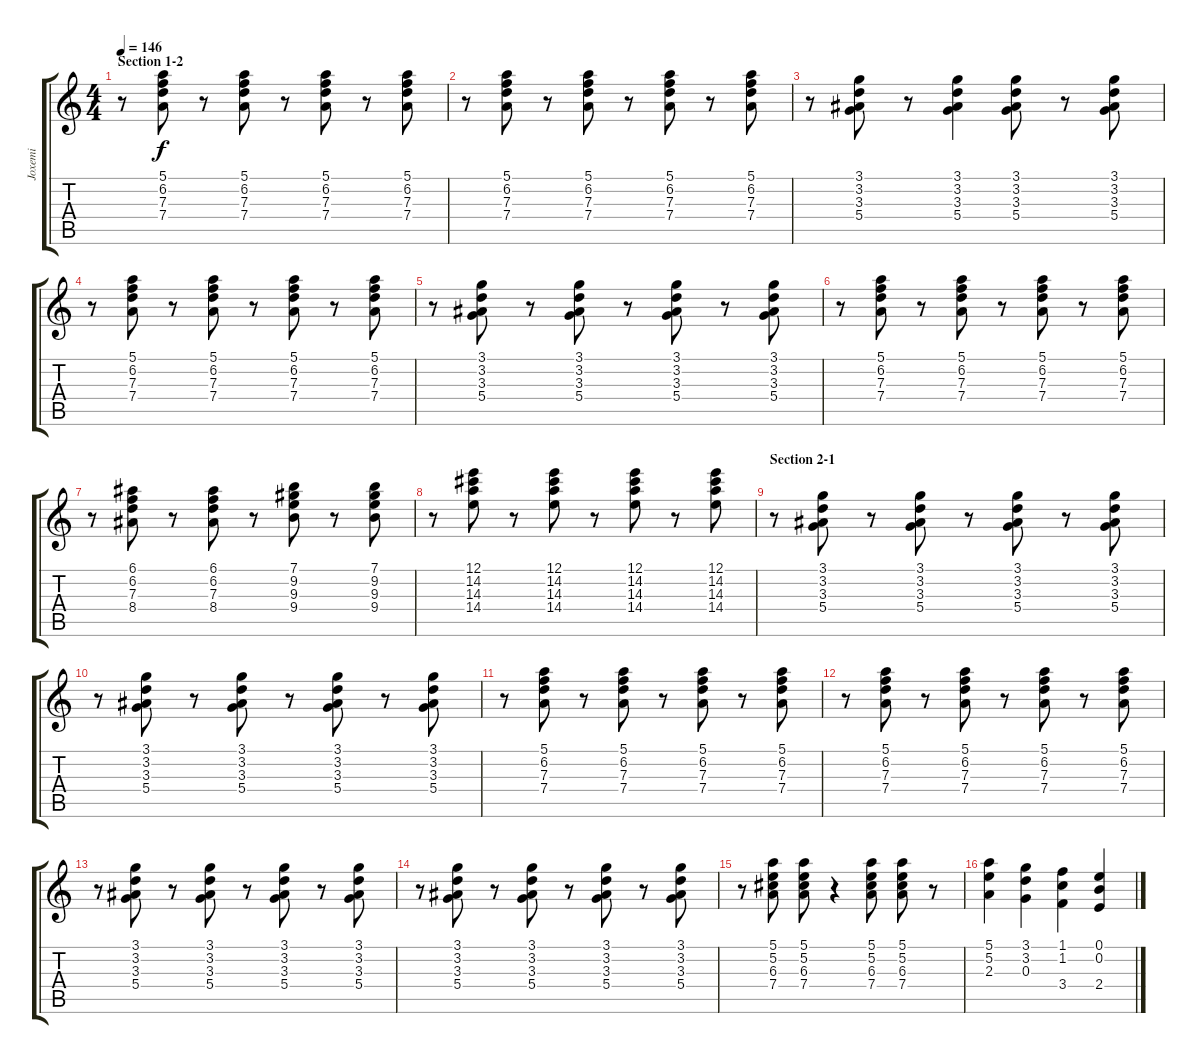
\track ("Joxemi" "Joxemi") {instrument electricguitarclean}
\staff {score tabs}
\tuning (E4 B3 G3 D3 A2 E2) {hide}
\ts (4 4)
\section ("" "Section 1-2")
\tempo 146
\clef g2
\ks c
r.8{dy f} (5.1 6.2 7.3 7.4).8 r.8 (5.1 6.2 7.3 7.4).8 r.8 (5.1 6.2 7.3 7.4).8 r.8 (5.1 6.2 7.3 7.4).8 |
r.8 (5.1 6.2 7.3 7.4).8 r.8 (5.1 6.2 7.3 7.4).8 r.8 (5.1 6.2 7.3 7.4).8 r.8 (5.1 6.2 7.3 7.4).8 |
r.8 (3.1 3.2 3.3 5.4).8 r.8 (3.1 3.2 3.3 5.4).4 (3.1 3.2 3.3 5.4).8 r.8 (3.1 3.2 3.3 5.4).8 |
r.8 (5.1 6.2 7.3 7.4).8 r.8 (5.1 6.2 7.3 7.4).8 r.8 (5.1 6.2 7.3 7.4).8 r.8 (5.1 6.2 7.3 7.4).8 |
r.8 (3.1 3.2 3.3 5.4).8 r.8 (3.1 3.2 3.3 5.4).8 r.8 (3.1 3.2 3.3 5.4).8 r.8 (3.1 3.2 3.3 5.4).8 |
r.8 (5.1 6.2 7.3 7.4).8 r.8 (5.1 6.2 7.3 7.4).8 r.8 (5.1 6.2 7.3 7.4).8 r.8 (5.1 6.2 7.3 7.4).8 |
r.8 (6.1 6.2 7.3 8.4).8 r.8 (6.1 6.2 7.3 8.4).8 r.8 (7.1 9.2 9.3 9.4).8 r.8 (7.1 9.2 9.3 9.4).8 |
r.8 (12.1 14.2 14.3 14.4).8 r.8 (12.1 14.2 14.3 14.4).8 r.8 (12.1 14.2 14.3 14.4).8 r.8 (12.1 14.2 14.3 14.4).8 |
\section ("" "Section 2-1")
r.8 (3.1 3.2 3.3 5.4).8 r.8 (3.1 3.2 3.3 5.4).8 r.8 (3.1 3.2 3.3 5.4).8 r.8 (3.1 3.2 3.3 5.4).8 |
r.8 (3.1 3.2 3.3 5.4).8 r.8 (3.1 3.2 3.3 5.4).8 r.8 (3.1 3.2 3.3 5.4).8 r.8 (3.1 3.2 3.3 5.4).8 |
r.8 (5.1 6.2 7.3 7.4).8 r.8 (5.1 6.2 7.3 7.4).8 r.8 (5.1 6.2 7.3 7.4).8 r.8 (5.1 6.2 7.3 7.4).8 |
r.8 (5.1 6.2 7.3 7.4).8 r.8 (5.1 6.2 7.3 7.4).8 r.8 (5.1 6.2 7.3 7.4).8 r.8 (5.1 6.2 7.3 7.4).8 |
r.8 (3.1 3.2 3.3 5.4).8 r.8 (3.1 3.2 3.3 5.4).8 r.8 (3.1 3.2 3.3 5.4).8 r.8 (3.1 3.2 3.3 5.4).8 |
r.8 (3.1 3.2 3.3 5.4).8 r.8 (3.1 3.2 3.3 5.4).8 r.8 (3.1 3.2 3.3 5.4).8 r.8 (3.1 3.2 3.3 5.4).8 |
r.8 (5.1 5.2 6.3 7.4).8 (5.1 5.2 6.3 7.4).8 r.4 (5.1 5.2 6.3 7.4).8 (5.1 5.2 6.3 7.4).8 r.8 |
(5.1 5.2 2.3).4 (3.1 3.2 0.3).4 (1.1 1.2 3.4).4 (0.1 0.2 2.4).4
